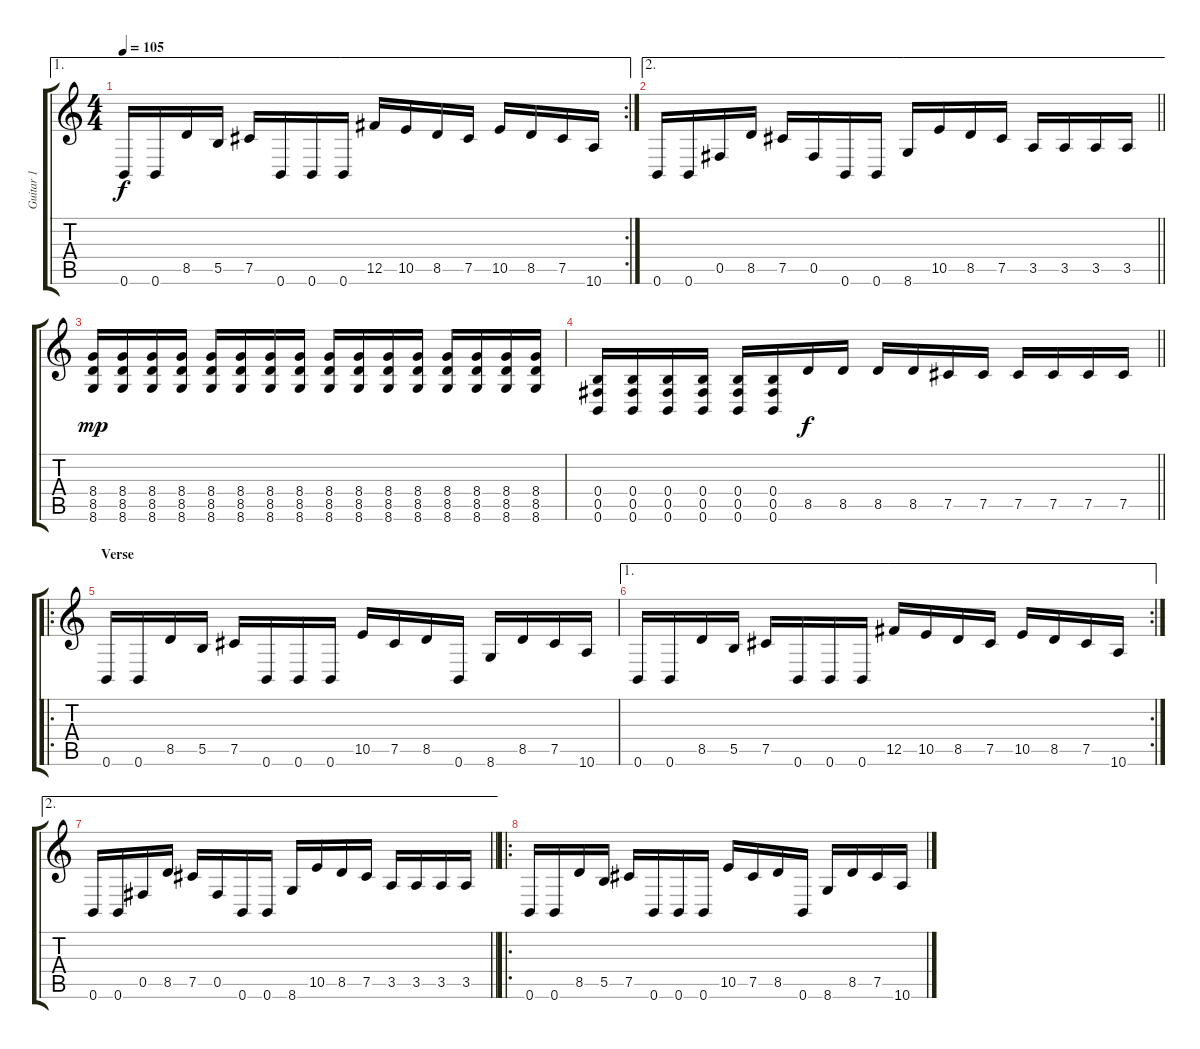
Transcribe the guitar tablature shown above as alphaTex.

\track ("Guitar 1" "Guitar 1") {instrument distortionguitar}
\staff {score tabs}
\tuning (Db4 Ab3 E3 B2 Gb2 B1) {hide}
\ae 1
\rc 2
\ts (4 4)
\tempo 105
\clef g2
\ks c
0.6.16{dy f} 0.6.16 8.5.16 5.5.16 7.5.16 0.6.16 0.6.16 0.6.16 12.5.16 10.5.16 8.5.16 7.5.16 10.5.16 8.5.16 7.5.16 10.6.16 |
\ae 2
\barLineRight lightlight
0.6.16 0.6.16 0.5.16 8.5.16 7.5.16 0.5.16 0.6.16 0.6.16 8.6.16 10.5.16 8.5.16 7.5.16 3.5.16 3.5.16 3.5.16 3.5.16 |
\section ("" "")
(8.4 8.5 8.6).16{dy mp} (8.4 8.5 8.6).16 (8.4 8.5 8.6).16 (8.4 8.5 8.6).16 (8.4 8.5 8.6).16 (8.4 8.5 8.6).16 (8.4 8.5 8.6).16 (8.4 8.5 8.6).16 (8.4 8.5 8.6).16 (8.4 8.5 8.6).16 (8.4 8.5 8.6).16 (8.4 8.5 8.6).16 (8.4 8.5 8.6).16 (8.4 8.5 8.6).16 (8.4 8.5 8.6).16 (8.4 8.5 8.6).16 |
\barLineRight lightlight
(0.4 0.5 0.6).16 (0.4 0.5 0.6).16 (0.4 0.5 0.6).16 (0.4 0.5 0.6).16 (0.4 0.5 0.6).16 (0.4 0.5 0.6).16 8.5.16{dy f} 8.5.16 8.5.16 8.5.16 7.5.16 7.5.16 7.5.16 7.5.16 7.5.16 7.5.16 |
\ro
\section ("" "Verse")
0.6.16 0.6.16 8.5.16 5.5.16 7.5.16 0.6.16 0.6.16 0.6.16 10.5.16 7.5.16 8.5.16 0.6.16 8.6.16 8.5.16 7.5.16 10.6.16 |
\ae 1
\rc 2
0.6.16 0.6.16 8.5.16 5.5.16 7.5.16 0.6.16 0.6.16 0.6.16 12.5.16 10.5.16 8.5.16 7.5.16 10.5.16 8.5.16 7.5.16 10.6.16 |
\ae 2
\barLineRight lightlight
0.6.16 0.6.16 0.5.16 8.5.16 7.5.16 0.5.16 0.6.16 0.6.16 8.6.16 10.5.16 8.5.16 7.5.16 3.5.16 3.5.16 3.5.16 3.5.16 |
\ro
0.6.16 0.6.16 8.5.16 5.5.16 7.5.16 0.6.16 0.6.16 0.6.16 10.5.16 7.5.16 8.5.16 0.6.16 8.6.16 8.5.16 7.5.16 10.6.16
